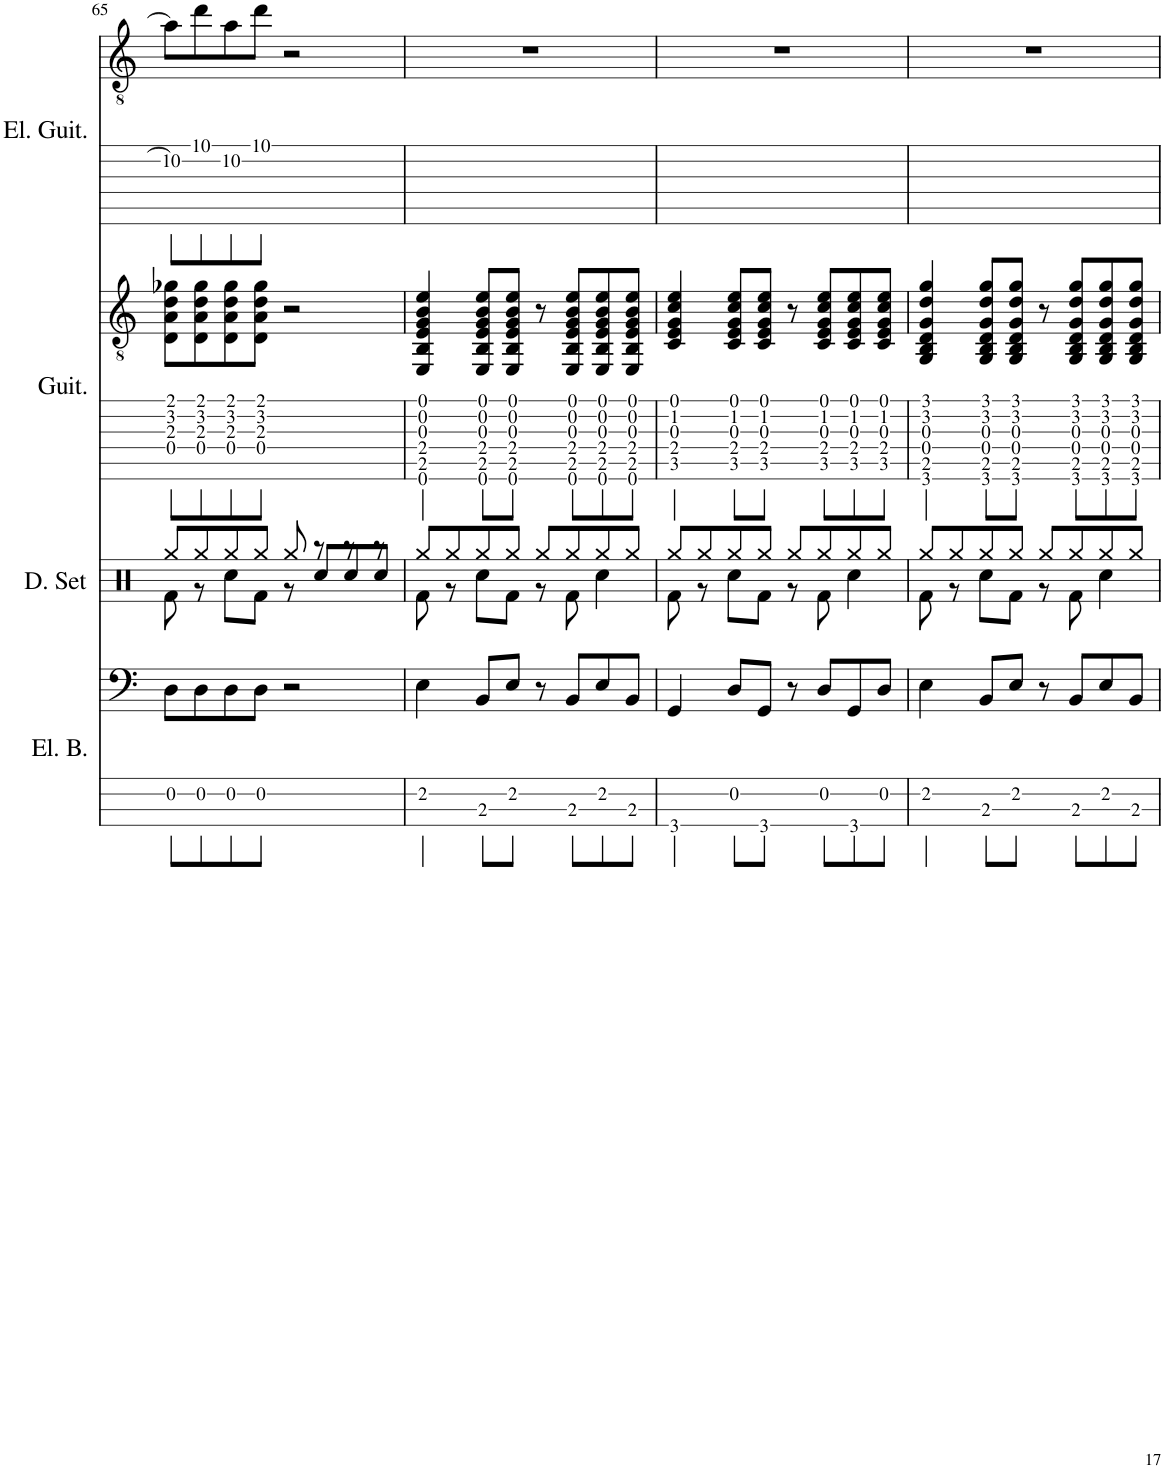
**kern	**kern	**kern	**kern	**kern	**kern	**kern
*part4	*part4	*part3	*part2	*part2	*part1	*part1
*staff7	*staff6	*staff5	*staff4	*staff3	*staff2	*staff1
*I"电贝斯	*	*I"架子鼓	*I"原音吉他	*	*I"电子吉他	*
!!LO:PB:g=z
*	*clefF4	*clefX	*	*clefGv2	*	*clefGv2
*Trd7c12	*Trd7c12	*	*	*	*	*
*k[]	*k[]	*k[]	*k[]	*k[]	*k[]	*k[]
*M4/4	*M4/4	*M4/4	*M4/4	*M4/4	*M4/4	*M4/4
=65	=65	=65	=65	=65	=65	=65
*	*	*^	*	*	*	*
8D\L	8D\L	8Rgg/L	8Rf\	8D\ 8A\ 8d\ 8g-X\L	8D\ 8A\ 8d\ 8g-X\L	8a\L]	8a\L]
8D\	8D\	8Rgg/	8r	8D\ 8A\ 8d\ 8g-\	8D\ 8A\ 8d\ 8g-\	8dd\	8dd\
8D\	8D\	8Rgg/	8Rcc\L	8D\ 8A\ 8d\ 8g-\	8D\ 8A\ 8d\ 8g-\	8a\	8a\
8D\J	8D\J	8Rgg/J	8Rf\J	8D\ 8A\ 8d\ 8g-\J	8D\ 8A\ 8d\ 8g-\J	8dd\J	8dd\J
2r	2r	8Rgg/	8r	2r	2r	2r	2r
.	.	8r	8Rcc/L	.	.	.	.
.	.	8r	8Rcc/	.	.	.	.
.	.	8r	8Rcc/J	.	.	.	.
=66	=66	=66	=66	=66	=66	=66	=66
4E\	4E\	8Rgg/L	8Rf\	4EE\ 4BB\ 4E\ 4G\ 4B\ 4e\	4EE/ 4BB/ 4E/ 4G/ 4B/ 4e/	1r	1r
.	.	8Rgg/	8r	.	.	.	.
8BB\L	8BB/L	8Rgg/	8Rcc\L	8EE\ 8BB\ 8E\ 8G\ 8B\ 8e\L	8EE/ 8BB/ 8E/ 8G/ 8B/ 8e/L	.	.
8E\J	8E/J	8Rgg/J	8Rf\J	8EE\ 8BB\ 8E\ 8G\ 8B\ 8e\J	8EE/ 8BB/ 8E/ 8G/ 8B/ 8e/J	.	.
8r	8r	8Rgg/L	8r	8r	8r	.	.
8BB\L	8BB/L	8Rgg/	8Rf\	8EE\ 8BB\ 8E\ 8G\ 8B\ 8e\L	8EE/ 8BB/ 8E/ 8G/ 8B/ 8e/L	.	.
8E\	8E/	8Rgg/	4Rcc\	8EE\ 8BB\ 8E\ 8G\ 8B\ 8e\	8EE/ 8BB/ 8E/ 8G/ 8B/ 8e/	.	.
8BB\J	8BB/J	8Rgg/J	.	8EE\ 8BB\ 8E\ 8G\ 8B\ 8e\J	8EE/ 8BB/ 8E/ 8G/ 8B/ 8e/J	.	.
=67	=67	=67	=67	=67	=67	=67	=67
4GG\	4GG/	8Rgg/L	8Rf\	4C\ 4E\ 4G\ 4c\ 4e\	4C/ 4E/ 4G/ 4c/ 4e/	1r	1r
.	.	8Rgg/	8r	.	.	.	.
8D\L	8D/L	8Rgg/	8Rcc\L	8C\ 8E\ 8G\ 8c\ 8e\L	8C/ 8E/ 8G/ 8c/ 8e/L	.	.
8GG\J	8GG/J	8Rgg/J	8Rf\J	8C\ 8E\ 8G\ 8c\ 8e\J	8C/ 8E/ 8G/ 8c/ 8e/J	.	.
8r	8r	8Rgg/L	8r	8r	8r	.	.
8D\L	8D/L	8Rgg/	8Rf\	8C\ 8E\ 8G\ 8c\ 8e\L	8C/ 8E/ 8G/ 8c/ 8e/L	.	.
8GG\	8GG/	8Rgg/	4Rcc\	8C\ 8E\ 8G\ 8c\ 8e\	8C/ 8E/ 8G/ 8c/ 8e/	.	.
8D\J	8D/J	8Rgg/J	.	8C\ 8E\ 8G\ 8c\ 8e\J	8C/ 8E/ 8G/ 8c/ 8e/J	.	.
=68	=68	=68	=68	=68	=68	=68	=68
4E\	4E\	8Rgg/L	8Rf\	4GG\ 4BB\ 4D\ 4G\ 4d\ 4g\	4GG/ 4BB/ 4D/ 4G/ 4d/ 4g/	1r	1r
.	.	8Rgg/	8r	.	.	.	.
8BB\L	8BB/L	8Rgg/	8Rcc\L	8GG\ 8BB\ 8D\ 8G\ 8d\ 8g\L	8GG/ 8BB/ 8D/ 8G/ 8d/ 8g/L	.	.
8E\J	8E/J	8Rgg/J	8Rf\J	8GG\ 8BB\ 8D\ 8G\ 8d\ 8g\J	8GG/ 8BB/ 8D/ 8G/ 8d/ 8g/J	.	.
8r	8r	8Rgg/L	8r	8r	8r	.	.
8BB\L	8BB/L	8Rgg/	8Rf\	8GG\ 8BB\ 8D\ 8G\ 8d\ 8g\L	8GG/ 8BB/ 8D/ 8G/ 8d/ 8g/L	.	.
8E\	8E/	8Rgg/	4Rcc\	8GG\ 8BB\ 8D\ 8G\ 8d\ 8g\	8GG/ 8BB/ 8D/ 8G/ 8d/ 8g/	.	.
8BB\J	8BB/J	8Rgg/J	.	8GG\ 8BB\ 8D\ 8G\ 8d\ 8g\J	8GG/ 8BB/ 8D/ 8G/ 8d/ 8g/J	.	.
*	*	*v	*v	*	*	*	*
=	=	=	=	=	=	=
*-	*-	*-	*-	*-	*-	*-
